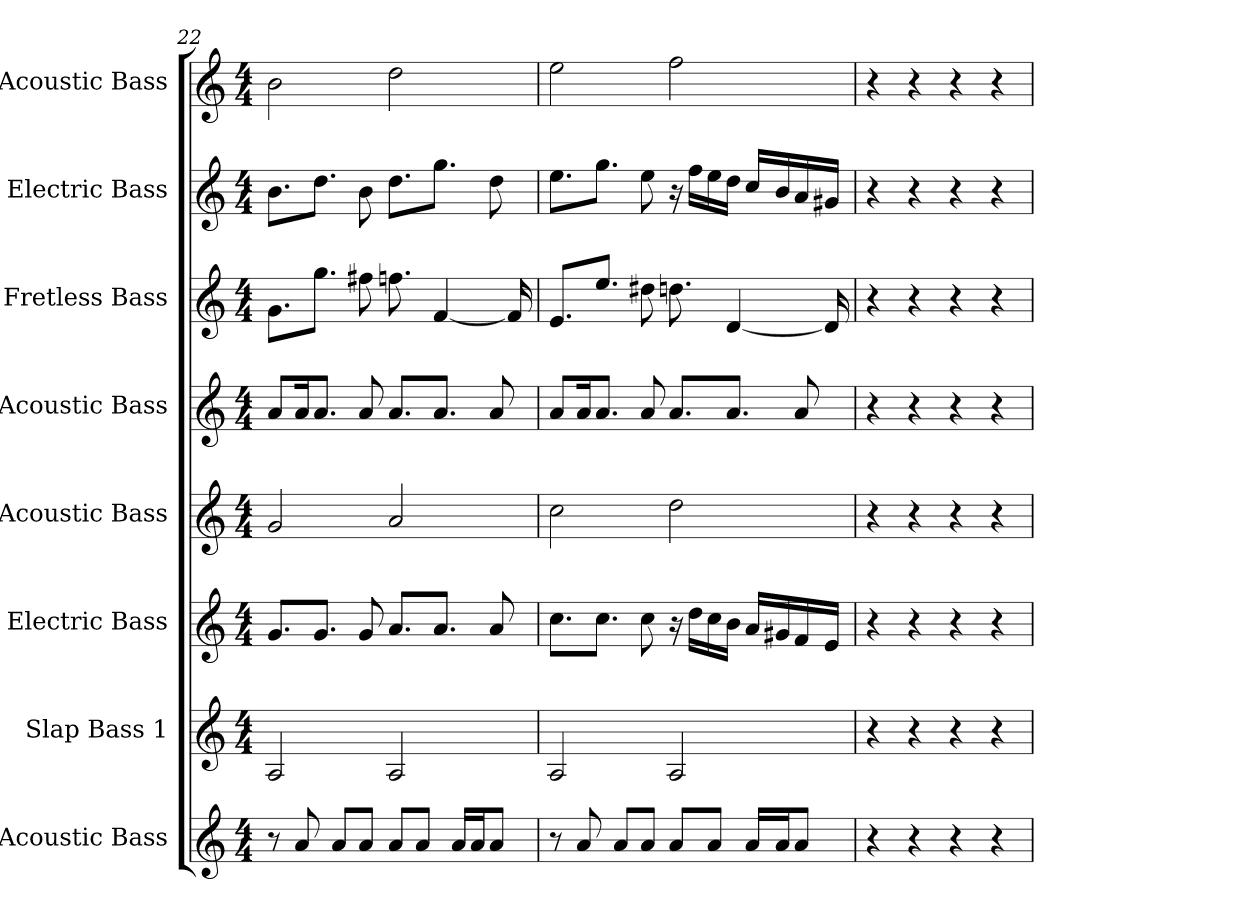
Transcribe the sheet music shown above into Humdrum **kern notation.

**kern	**kern	**kern	**kern	**kern	**kern	**kern	**kern
*part8	*part7	*part6	*part5	*part4	*part3	*part2	*part1
*staff8	*staff7	*staff6	*staff5	*staff4	*staff3	*staff2	*staff1
*I"Acoustic Bass	*I"Slap Bass 1	*I"Electric Bass	*I"Acoustic Bass	*I"Acoustic Bass	*I"Fretless Bass	*I"Electric Bass	*I"Acoustic Bass
*	*	*I'Elec b	*I'Ac b	*	*	*I'Elec b	*I'Ac b
*clefG2	*clefG2	*clefG2	*clefG2	*clefG2	*clefG2	*clefG2	*clefG2
*k[]	*k[]	*k[]	*k[]	*k[]	*k[]	*k[]	*k[]
*M4/4	*M4/4	*M4/4	*M4/4	*M4/4	*M4/4	*M4/4	*M4/4
=22	=22	=22	=22	=22	=22	=22	=22
8r	2A	8.gL	2g	8aL	8.gL	8.bL	2b
8a	.	.	.	16ak	.	.	.
.	.	8.gJ	.	8.aJ	8.ggJ	8.ddJ	.
8aL	.	.	.	.	.	.	.
8aJ	.	8g	.	8a	8ff#X	8b	.
8aL	2A	8.aL	2a	8.aL	8.ffn	8.ddL	2dd
8aJ	.	.	.	.	.	.	.
.	.	8.aJ	.	8.aJ	[4f	8.ggJ	.
16aLL	.	.	.	.	.	.	.
16aJ	.	.	.	.	.	.	.
8aJ	.	8a	.	8a	.	8dd	.
.	.	.	.	.	16f]	.	.
=23	=23	=23	=23	=23	=23	=23	=23
8r	2A	8.ccL	2cc	8aL	8.eL	8.eeL	2ee
8a	.	.	.	16ak	.	.	.
.	.	8.ccJ	.	8.aJ	8.eeJ	8.ggJ	.
8aL	.	.	.	.	.	.	.
8aJ	.	8cc	.	8a	8dd#X	8ee	.
8aL	2A	16r	2dd	8.aL	8.ddn	16r	2ff
.	.	16ddLL	.	.	.	16ffLL	.
8aJ	.	16cc	.	.	.	16ee	.
.	.	16bJJ	.	8.aJ	[4d	16ddJJ	.
16aLL	.	16aLL	.	.	.	16ccLL	.
16aJ	.	16g#X	.	.	.	16b	.
8aJ	.	16f	.	8a	.	16a	.
.	.	16eJJ	.	.	16d]	16g#XJJ	.
=24	=24	=24	=24	=24	=24	=24	=24
4r	4r	4r	4r	4r	4r	4r	4r
4r	4r	4r	4r	4r	4r	4r	4r
4r	4r	4r	4r	4r	4r	4r	4r
4r	4r	4r	4r	4r	4r	4r	4r
=	=	=	=	=	=	=	=
*-	*-	*-	*-	*-	*-	*-	*-
